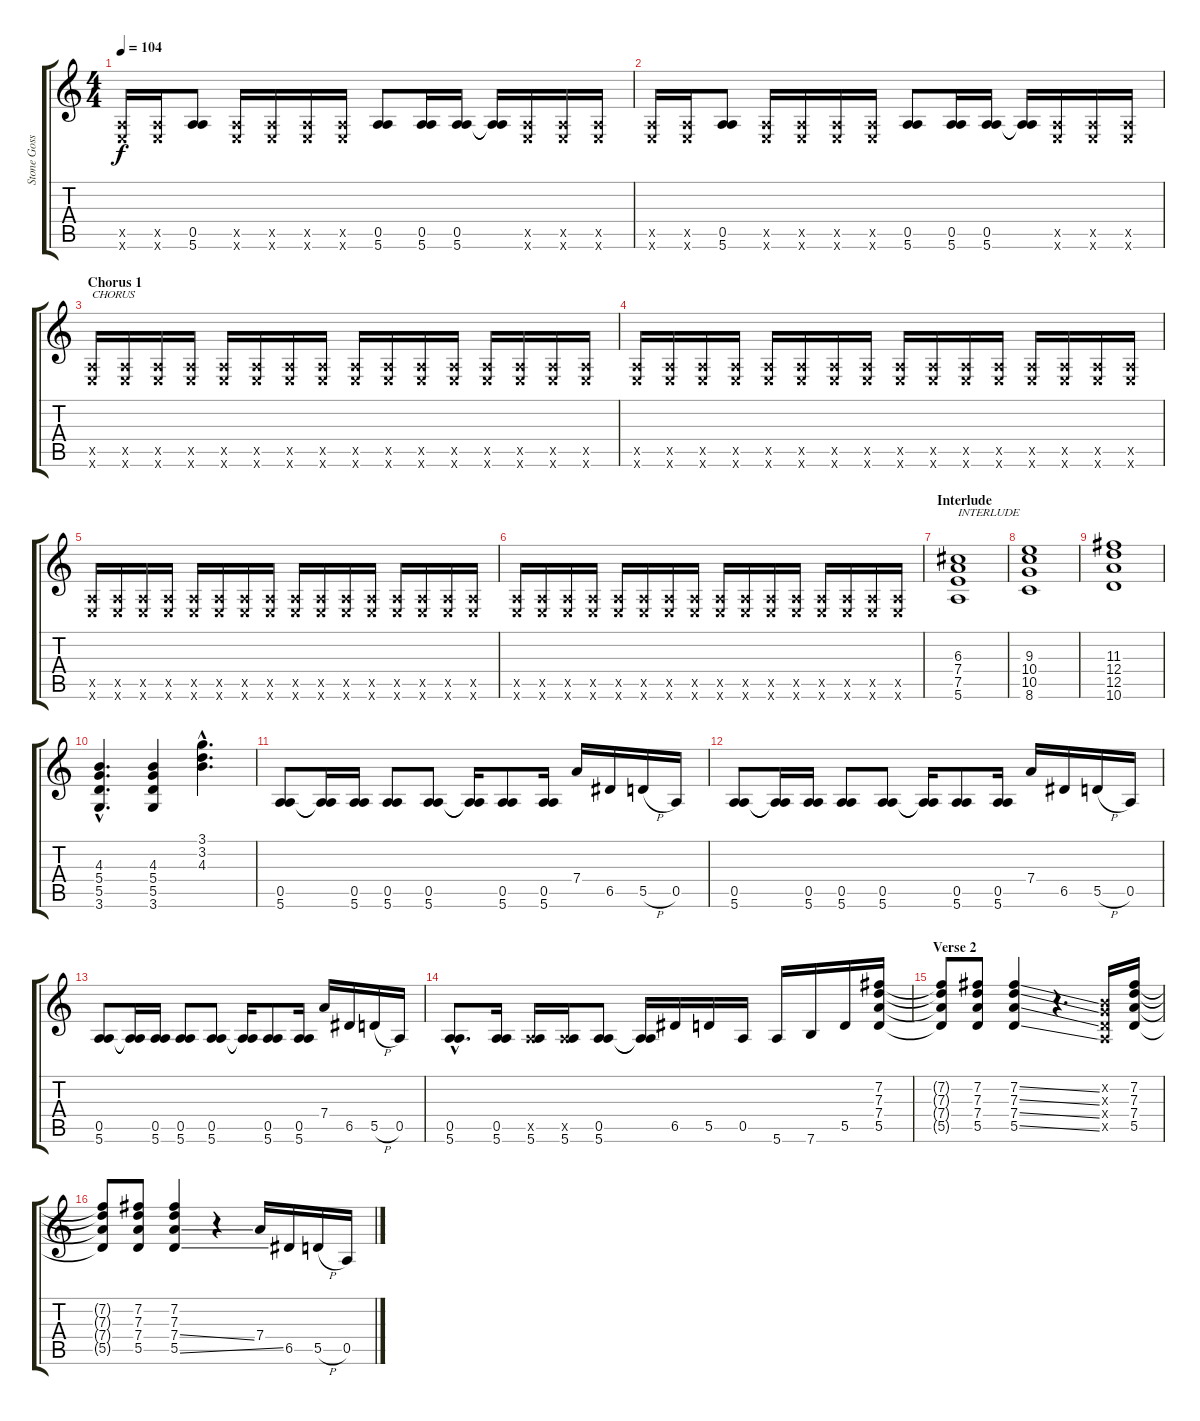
\track ("Stone Gossard (Guit 1)" "Stone Goss") {instrument distortionguitar}
\staff {score tabs}
\tuning (E4 B3 G3 D3 A2 E2) {hide}
\ts (4 4)
\tempo 104
\clef g2
\ks c
(0.5{x} 0.6{x}).16{dy f} (0.5{x} 0.6{x}).16 (0.5 5.6).8 (0.5{x} 0.6{x}).16 (0.5{x} 0.6{x}).16 (0.5{x} 0.6{x}).16 (0.5{x} 0.6{x}).16 (0.5 5.6).8 (0.5 5.6).16 (0.5 5.6).16 (0.5{t} 5.6{t}).16 (0.5{x} 0.6{x}).16 (0.5{x} 0.6{x}).16 (0.5{x} 0.6{x}).16 |
(0.5{x} 0.6{x}).16 (0.5{x} 0.6{x}).16 (0.5 5.6).8 (0.5{x} 0.6{x}).16 (0.5{x} 0.6{x}).16 (0.5{x} 0.6{x}).16 (0.5{x} 0.6{x}).16 (0.5 5.6).8 (0.5 5.6).16 (0.5 5.6).16 (0.5{t} 5.6{t}).16 (0.5{x} 0.6{x}).16 (0.5{x} 0.6{x}).16 (0.5{x} 0.6{x}).16 |
\section ("" "Chorus 1")
(0.5{x} 0.6{x}).16{txt "CHORUS"} (0.5{x} 0.6{x}).16 (0.5{x} 0.6{x}).16 (0.5{x} 0.6{x}).16 (0.5{x} 0.6{x}).16 (0.5{x} 0.6{x}).16 (0.5{x} 0.6{x}).16 (0.5{x} 0.6{x}).16 (0.5{x} 0.6{x}).16 (0.5{x} 0.6{x}).16 (0.5{x} 0.6{x}).16 (0.5{x} 0.6{x}).16 (0.5{x} 0.6{x}).16 (0.5{x} 0.6{x}).16 (0.5{x} 0.6{x}).16 (0.5{x} 0.6{x}).16 |
(0.5{x} 0.6{x}).16 (0.5{x} 0.6{x}).16 (0.5{x} 0.6{x}).16 (0.5{x} 0.6{x}).16 (0.5{x} 0.6{x}).16 (0.5{x} 0.6{x}).16 (0.5{x} 0.6{x}).16 (0.5{x} 0.6{x}).16 (0.5{x} 0.6{x}).16 (0.5{x} 0.6{x}).16 (0.5{x} 0.6{x}).16 (0.5{x} 0.6{x}).16 (0.5{x} 0.6{x}).16 (0.5{x} 0.6{x}).16 (0.5{x} 0.6{x}).16 (0.5{x} 0.6{x}).16 |
(0.5{x} 0.6{x}).16 (0.5{x} 0.6{x}).16 (0.5{x} 0.6{x}).16 (0.5{x} 0.6{x}).16 (0.5{x} 0.6{x}).16 (0.5{x} 0.6{x}).16 (0.5{x} 0.6{x}).16 (0.5{x} 0.6{x}).16 (0.5{x} 0.6{x}).16 (0.5{x} 0.6{x}).16 (0.5{x} 0.6{x}).16 (0.5{x} 0.6{x}).16 (0.5{x} 0.6{x}).16 (0.5{x} 0.6{x}).16 (0.5{x} 0.6{x}).16 (0.5{x} 0.6{x}).16 |
(0.5{x} 0.6{x}).16 (0.5{x} 0.6{x}).16 (0.5{x} 0.6{x}).16 (0.5{x} 0.6{x}).16 (0.5{x} 0.6{x}).16 (0.5{x} 0.6{x}).16 (0.5{x} 0.6{x}).16 (0.5{x} 0.6{x}).16 (0.5{x} 0.6{x}).16 (0.5{x} 0.6{x}).16 (0.5{x} 0.6{x}).16 (0.5{x} 0.6{x}).16 (0.5{x} 0.6{x}).16 (0.5{x} 0.6{x}).16 (0.5{x} 0.6{x}).16 (0.5{x} 0.6{x}).16 |
\section ("" "Interlude")
(6.3 7.4 7.5 5.6).1{txt "INTERLUDE"} |
(9.3 10.4 10.5 8.6).1 |
(11.3 12.4 12.5 10.6).1 |
(4.3{hac} 5.4{hac} 5.5{hac} 3.6{hac}).4{d} (4.3 5.4 5.5 3.6).4 (3.1{hac} 3.2{hac} 4.3{hac}).4{d} |
(0.5 5.6).8 (0.5{t} 5.6{t}).16 (0.5 5.6).16 (0.5 5.6).8 (0.5 5.6).8 (0.5{t} 5.6{t}).16 (0.5 5.6).8 (0.5 5.6).16 7.4.16 6.5.16 5.5{h}.16 0.5.16 |
(0.5 5.6).8 (0.5{t} 5.6{t}).16 (0.5 5.6).16 (0.5 5.6).8 (0.5 5.6).8 (0.5{t} 5.6{t}).16 (0.5 5.6).8 (0.5 5.6).16 7.4.16 6.5.16 5.5{h}.16 0.5.16 |
(0.5 5.6).8 (0.5{t} 5.6{t}).16 (0.5 5.6).16 (0.5 5.6).8 (0.5 5.6).8 (0.5{t} 5.6{t}).16 (0.5 5.6).8 (0.5 5.6).16 7.4.16 6.5.16 5.5{h}.16 0.5.16 |
(0.5{hac} 5.6{hac}).8{d} (0.5 5.6).16 (0.5{x} 5.6).16 (0.5{x} 5.6).16 (0.5 5.6).8 (0.5{t} 5.6{t}).16 6.5.16 5.5.16 0.5.16 5.6.16 7.6.16 5.5.16 (7.2 7.3 7.4 5.5).16 |
\section ("" "Verse 2")
(7.2{t} 7.3{t} 7.4{t} 5.5{t}).8 (7.2 7.3 7.4 5.5).8 (7.2{ss} 7.3{ss} 7.4{ss} 5.5{ss}).4 r.4{d} (0.2{x} 0.3{x} 0.4{x} 0.5{x}).16 (7.2 7.3 7.4 5.5).16 |
(7.2{t} 7.3{t} 7.4{t} 5.5{t}).8 (7.2 7.3 7.4 5.5).8 (7.2 7.3 7.4{ss} 5.5{ss}).4 r.4 7.4.16 6.5.16 5.5{h}.16 0.5.16
